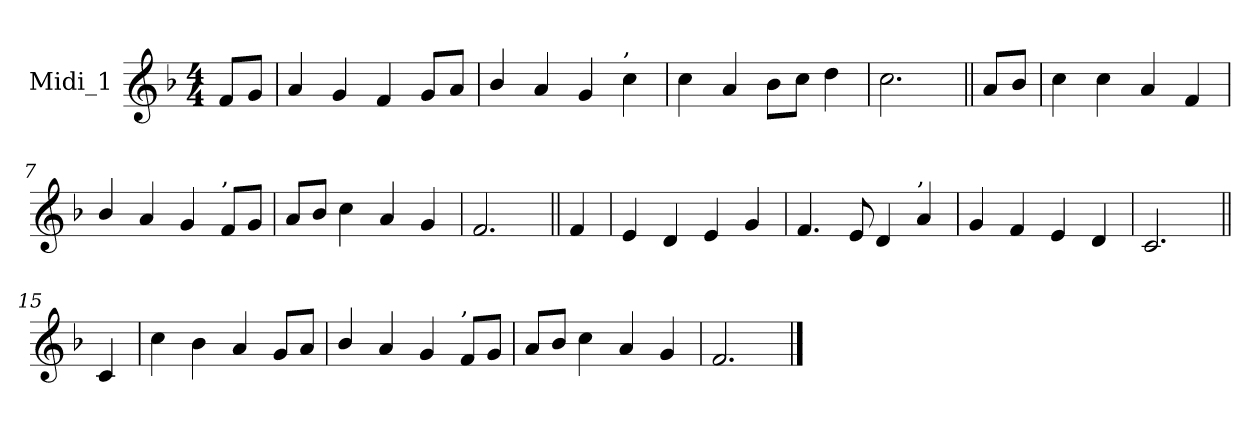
**kern
*part1
*staff1
*I"Midi_1
*clefG2
*k[b-]
*F:
*M4/4
=
8fL
8gJ
=1
4a
4g
4f
8gL
8aJ
=2
4b-/
4a
4g
!LO:TX:a:t=,
4cc
=3
4cc
4a
8b-L
8ccJ
4dd
=4
2.cc
!!LO:LB:g=z
=5||
8aL
8b-J
=6
4cc
4cc
4a
4f
=7
4b-/
4a
4g
!LO:TX:a:t=,
8fL
8gJ
=8
8aL
8b-J
4cc
4a
4g
=9
2.f
!!LO:LB:g=z
=10||
4f
=11
4e
4d
4e
4g
=12
4.f
8e
4d
!LO:TX:a:t=,
4a
=13
4g
4f
4e
4d
=14
2.c
!!LO:LB:g=z
=15||
4c
=16
4cc
4b-
4a
8gL
8aJ
=17
4b-/
4a
4g
!LO:TX:a:t=,
8fL
8gJ
=18
8aL
8b-J
4cc
4a
4g
=19
2.f
==
*-
